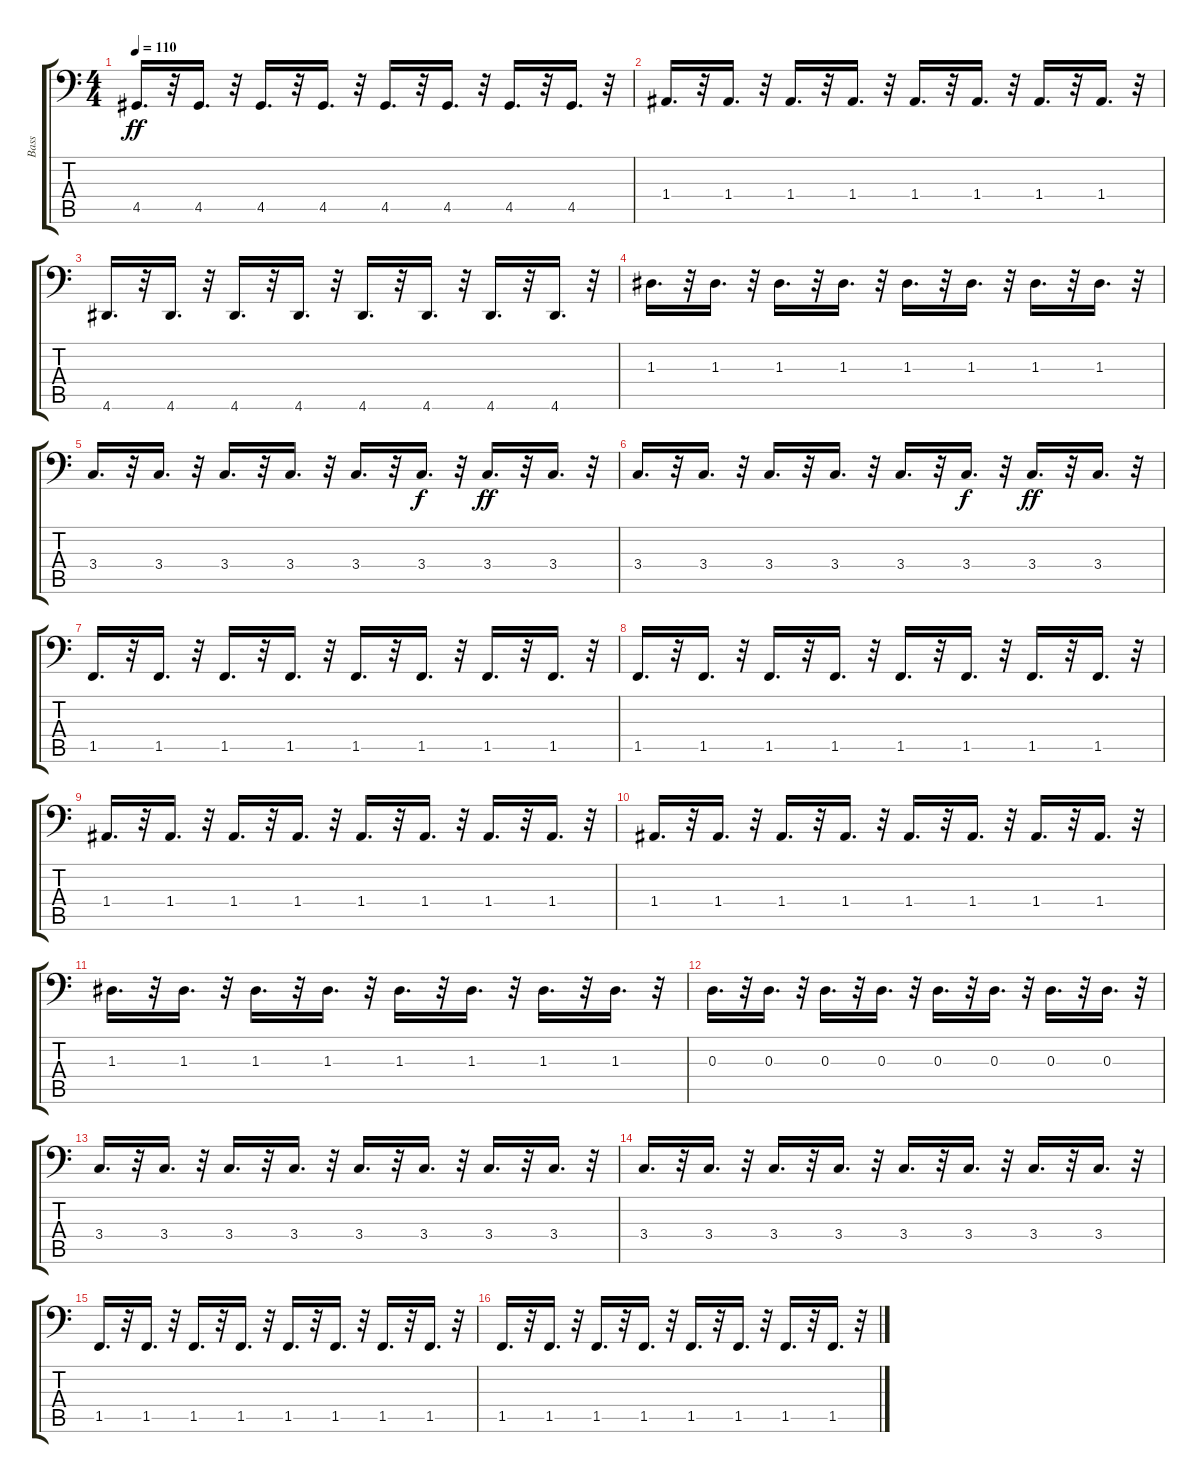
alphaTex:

\track ("Bass" "Bass") {instrument electricbassfinger}
\staff {score tabs}
\tuning (C3 G2 D2 A1 E1 B0) {hide}
\ts (4 4)
\tempo 110
\clef f4
\ks c
4.5.16{d dy ff} r.32 4.5.16{d} r.32 4.5.16{d} r.32 4.5.16{d} r.32 4.5.16{d} r.32 4.5.16{d} r.32 4.5.16{d} r.32 4.5.16{d} r.32 |
1.4.16{d} r.32 1.4.16{d} r.32 1.4.16{d} r.32 1.4.16{d} r.32 1.4.16{d} r.32 1.4.16{d} r.32 1.4.16{d} r.32 1.4.16{d} r.32 |
4.6.16{d} r.32 4.6.16{d} r.32 4.6.16{d} r.32 4.6.16{d} r.32 4.6.16{d} r.32 4.6.16{d} r.32 4.6.16{d} r.32 4.6.16{d} r.32 |
1.3.16{d} r.32 1.3.16{d} r.32 1.3.16{d} r.32 1.3.16{d} r.32 1.3.16{d} r.32 1.3.16{d} r.32 1.3.16{d} r.32 1.3.16{d} r.32 |
3.4.16{d} r.32 3.4.16{d} r.32 3.4.16{d} r.32 3.4.16{d} r.32 3.4.16{d} r.32 3.4.16{d dy f} r.32 3.4.16{d dy ff} r.32 3.4.16{d} r.32 |
3.4.16{d} r.32 3.4.16{d} r.32 3.4.16{d} r.32 3.4.16{d} r.32 3.4.16{d} r.32 3.4.16{d dy f} r.32 3.4.16{d dy ff} r.32 3.4.16{d} r.32 |
1.5.16{d} r.32 1.5.16{d} r.32 1.5.16{d} r.32 1.5.16{d} r.32 1.5.16{d} r.32 1.5.16{d} r.32 1.5.16{d} r.32 1.5.16{d} r.32 |
1.5.16{d} r.32 1.5.16{d} r.32 1.5.16{d} r.32 1.5.16{d} r.32 1.5.16{d} r.32 1.5.16{d} r.32 1.5.16{d} r.32 1.5.16{d} r.32 |
1.4.16{d} r.32 1.4.16{d} r.32 1.4.16{d} r.32 1.4.16{d} r.32 1.4.16{d} r.32 1.4.16{d} r.32 1.4.16{d} r.32 1.4.16{d} r.32 |
1.4.16{d} r.32 1.4.16{d} r.32 1.4.16{d} r.32 1.4.16{d} r.32 1.4.16{d} r.32 1.4.16{d} r.32 1.4.16{d} r.32 1.4.16{d} r.32 |
1.3.16{d} r.32 1.3.16{d} r.32 1.3.16{d} r.32 1.3.16{d} r.32 1.3.16{d} r.32 1.3.16{d} r.32 1.3.16{d} r.32 1.3.16{d} r.32 |
0.3.16{d} r.32 0.3.16{d} r.32 0.3.16{d} r.32 0.3.16{d} r.32 0.3.16{d} r.32 0.3.16{d} r.32 0.3.16{d} r.32 0.3.16{d} r.32 |
3.4.16{d} r.32 3.4.16{d} r.32 3.4.16{d} r.32 3.4.16{d} r.32 3.4.16{d} r.32 3.4.16{d} r.32 3.4.16{d} r.32 3.4.16{d} r.32 |
3.4.16{d} r.32 3.4.16{d} r.32 3.4.16{d} r.32 3.4.16{d} r.32 3.4.16{d} r.32 3.4.16{d} r.32 3.4.16{d} r.32 3.4.16{d} r.32 |
1.5.16{d} r.32 1.5.16{d} r.32 1.5.16{d} r.32 1.5.16{d} r.32 1.5.16{d} r.32 1.5.16{d} r.32 1.5.16{d} r.32 1.5.16{d} r.32 |
1.5.16{d} r.32 1.5.16{d} r.32 1.5.16{d} r.32 1.5.16{d} r.32 1.5.16{d} r.32 1.5.16{d} r.32 1.5.16{d} r.32 1.5.16{d} r.32
